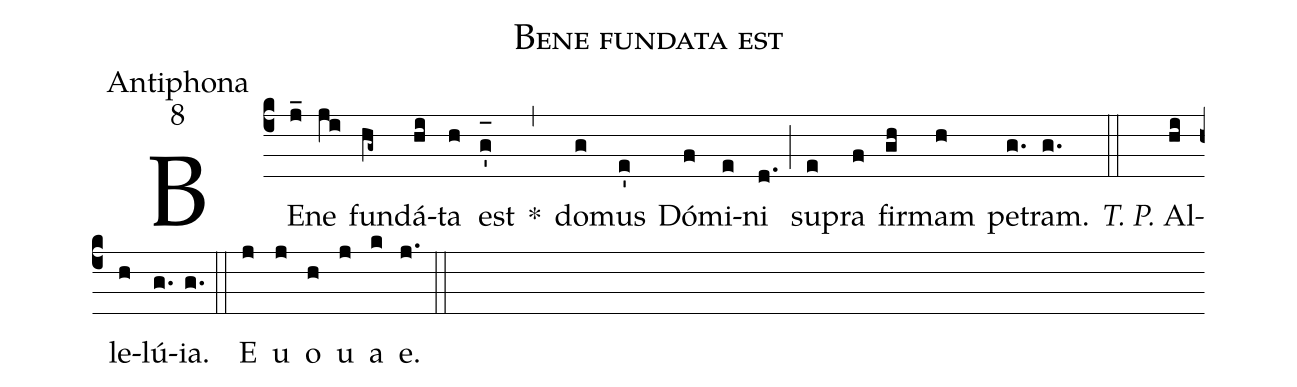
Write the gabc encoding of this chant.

name:Bene fundata est;
office-part:Antiphona;
mode:8;
%%
(c4) BE(j_)ne(ji) fun(hg~)dá(hi)ta(h) est(g'_[oh:h]) *(,) do(g)mus(e') Dó(f)mi(e)ni(d.) (;) su(e)pra(f) fir(gh)mam(h) pe(g.)tram.(g.) (::) <i>T. P.</i> Al(hi)le(h)lú(g.){ia}.(g.) (::) <eu>E(j) u(j) o(h) u(j) a(k) e.</eu>(j.) (::)
